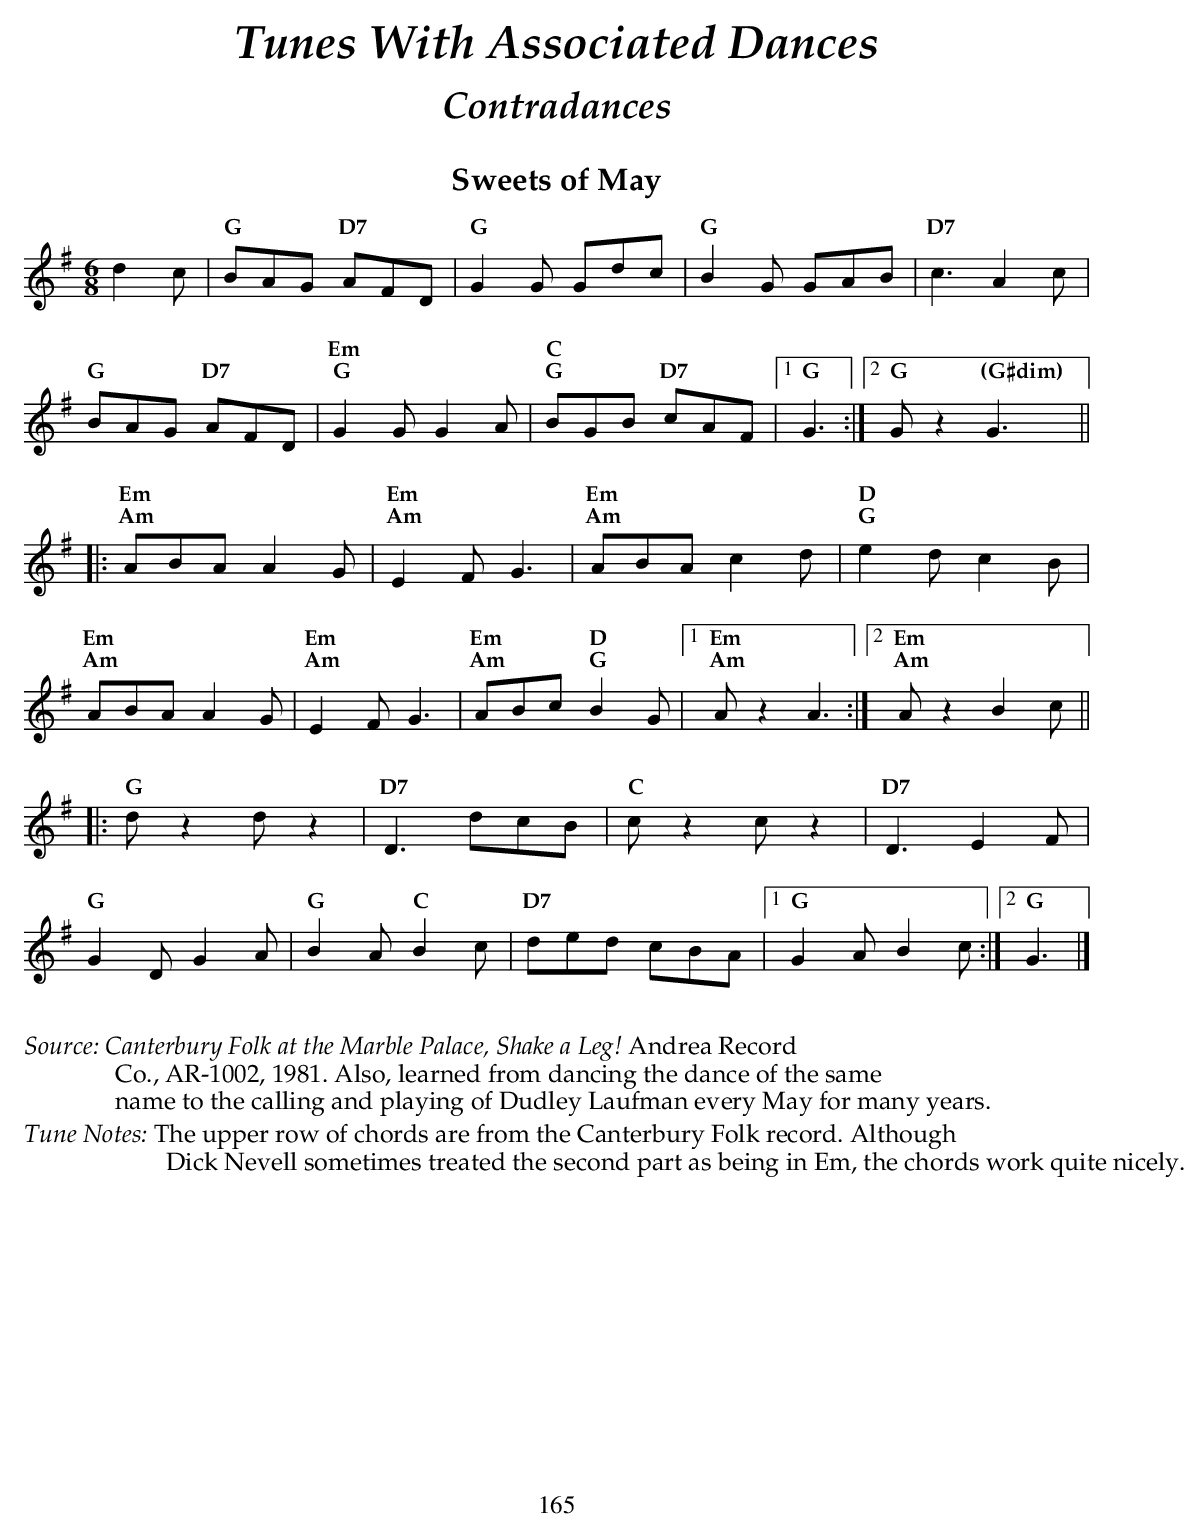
X:1
T:Sweets of May
M:6/8
L:1/8
K:G
   d2c |\
"G" BAG "D7" AFD | "G" G2G Gdc    | "G" B2G      GAB   | "D7" c3  A2c |
"G" BAG "D7" AFD | "Em;G" G2G G2A | "C;G" BGB "D7" cAF |1 "G" G3 :|2 "G" Gz2 "(G#dim)" G3 y ||
|: "Em;Am" ABA A2G  | "Em;Am" E2F G3 | "Em;Am" ABA      c2d  |  "D;G" e2d c2B   |
"Em;Am" ABA A2G     | "Em;Am" E2F G3 | "Em;Am" ABc "D;G" B2G |1 "Em;Am" Az2 A3 :|2 "Em;Am" Az2 B2c ||
|: "G" d z2 d z2 | "D7" D3  dcB | "C"  c z2  c z2  | "D7" D3  E2F |
"G" G2D  G2A | "G"  B2A "C" B2c | "D7" ded cBA |1 "G"  G2A B2c   :|2 "G"  G3  |]
